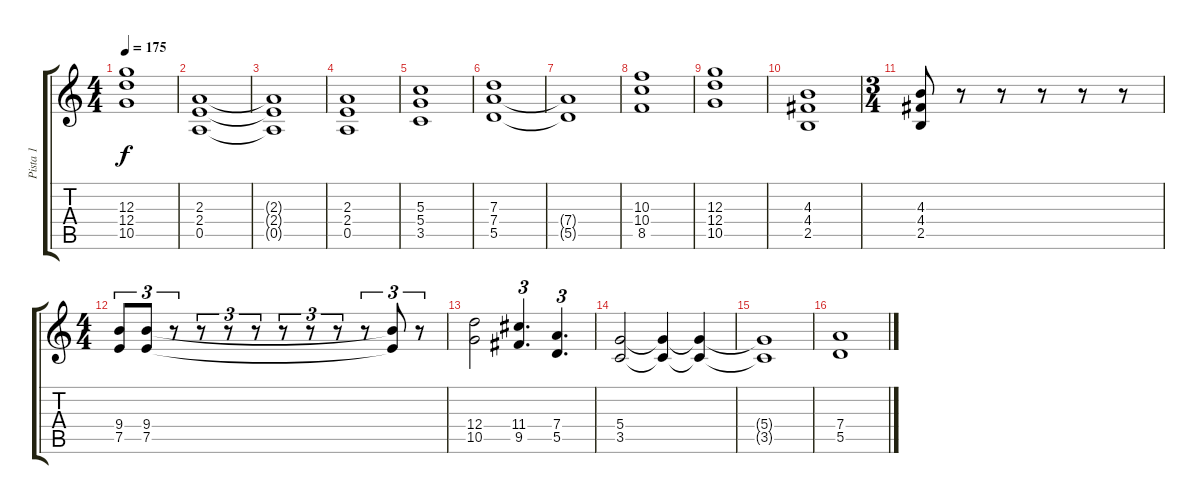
\track ("Pista 1" "Pista 1") {instrument distortionguitar}
\staff {score tabs}
\tuning (E4 B3 G3 D3 A2 E2) {hide}
\ts (4 4)
\tempo 175
\clef g2
\ks c
(12.3 12.4 10.5).1{dy f} |
(2.3 2.4 0.5).1 |
(2.3{t} 2.4{t} 0.5{t}).1 |
(2.3 2.4 0.5).1 |
(5.3 5.4 3.5).1 |
(7.3 7.4 5.5).1 |
(7.4{t} 5.5{t}).1 |
(10.3 10.4 8.5).1 |
(12.3 12.4 10.5).1 |
(4.3 4.4 2.5).1 |
\ts (3 4)
(4.3 4.4 2.5).8 r.8 r.8 r.8 r.8 r.8 |
\ts (4 4)
(9.4 7.5).8{tu (3 2)} (9.4 7.5).8{tu (3 2)} r.8{tu (3 2)} r.8{tu (3 2)} r.8{tu (3 2)} r.8{tu (3 2)} r.8{tu (3 2)} r.8{tu (3 2)} r.8{tu (3 2)} r.8{tu (3 2)} (9.4{t} 7.5{t}).8{tu (3 2)} r.8{tu (3 2)} |
(12.4 10.5).2 (11.4 9.5).4{d tu (3 2)} (7.4 5.5).4{d tu (3 2)} |
(5.4 3.5).2 (5.4{t} 3.5{t}).4 (5.4{t} 3.5{t}).4 |
(5.4{t} 3.5{t}).1 |
(7.4 5.5).1
